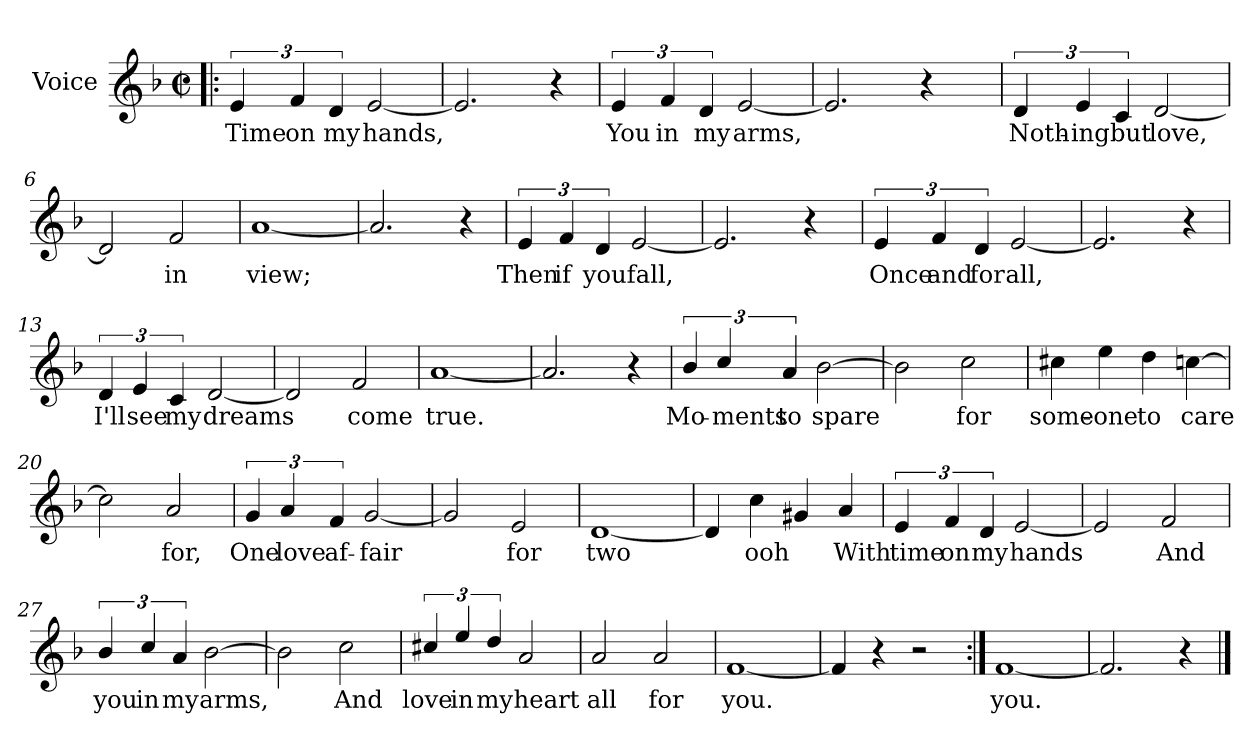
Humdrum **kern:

**kern	**text
*part1	*part1
*staff1	*staff1
*I"Voice	*
*clefG2	*
*k[b-]	*
*F:	*
*M2/2	*
*met(c|)	*
=1!|:	=1!|:
6e/	Time
6f/	on
6d/	my
[2e/	hands,
=2	=2
2.e/]	.
4r	.
=3	=3
6e/	You
6f/	in
6d/	my
[2e/	arms,
=4	=4
2.e/]	.
4r	.
=5	=5
6d/	Noth-
6e/	-ing
6c/	but
[2d/	love,
!!LO:LB:g=z
=6	=6
2d/]	.
2f/	in
=7	=7
[1a	view;
=8	=8
2.a/]	.
4r	.
=9	=9
6e/	Then
6f/	if
6d/	you
[2e/	fall,
=10	=10
2.e/]	.
4r	.
=11	=11
6e/	Once
6f/	and
6d/	for
[2e/	all,
=12	=12
2.e/]	.
4r	.
!!LO:LB:g=z
=13	=13
6d/	I'll
6e/	see
6c/	my
[2d/	dreams
=14	=14
2d/]	.
2f/	come
=15	=15
[1a	true.
=16	=16
2.a/]	.
4r	.
=17	=17
6b-/	Mo-
6cc/	-ments
6a/	to
[2b-\	spare
=18	=18
2b-\]	.
2cc\	for
!!LO:LB:g=z
=19	=19
4cc#X\	some-
4ee\	-one
4dd\	to
[4ccn\	care
=20	=20
2cc\]	.
2a/	for,
=21	=21
6g/	One
6a/	love
6f/	af-
[2g/	-fair
=22	=22
2g/]	.
2e/	for
=23	=23
[1d	two
!!LO:LB:g=z
=24	=24
4d/]	.
4cc\	ooh
4g#X/	.
4a/	With
=25	=25
6e/	time
6f/	on
6d/	my
[2e/	hands
=26	=26
2e/]	.
2f/	And
=27	=27
6b-/	you
6cc/	in
6a/	my
[2b-\	arms,
=28	=28
2b-\]	.
2cc\	And
!!LO:LB:g=z
=29	=29
6cc#X/	love
6ee/	in
6dd/	my
2a/	heart
=30	=30
2a/	all
2a/	for
=31	=31
[1f	you.
=32	=32
4f/]	.
4r	.
2r	.
=33:|!	=33:|!
[1f	you.
=34	=34
2.f/]	.
4r	.
==	==
*-	*-
